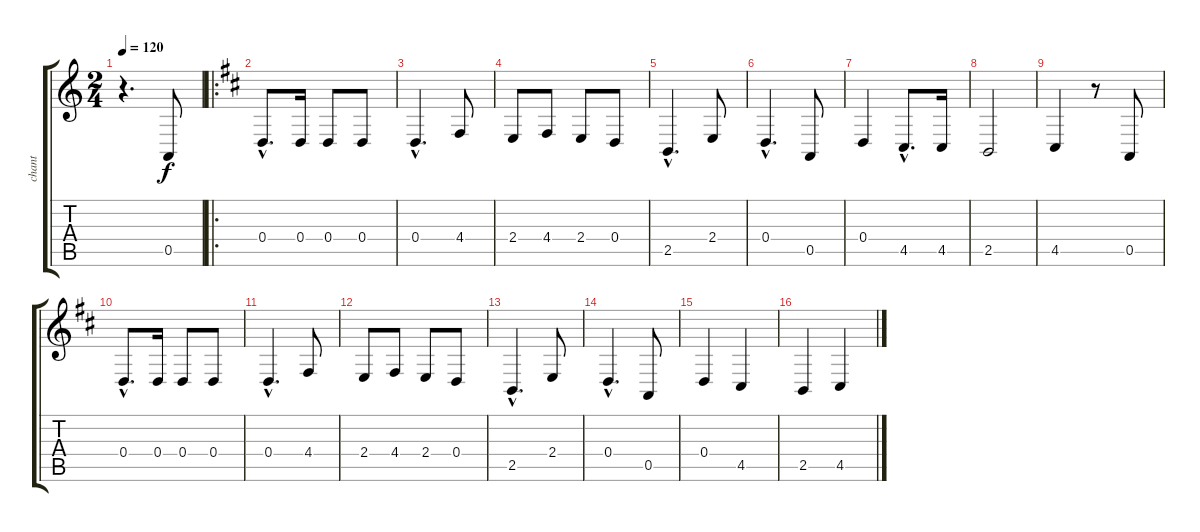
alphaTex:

\track ("chant" "chant") {instrument accordion}
\staff {score tabs}
\tuning (E4 B3 G3 D3 A2 E2) {hide}
\ts (2 4)
\tempo 120
\clef g2
\ks c
r.4{d dy f instrument accordion} 0.5.8 |
\ro
\ks d
0.4{hac}.8{d} 0.4.16 0.4.8 0.4.8 |
0.4{hac}.4{d} 4.4.8 |
2.4.8 4.4.8 2.4.8 0.4.8 |
2.5{hac}.4{d} 2.4.8 |
0.4{hac}.4{d} 0.5.8 |
0.4.4 4.5{hac}.8{d} 4.5.16 |
2.5.2 |
4.5.4 r.8 0.5.8 |
0.4{hac}.8{d} 0.4.16 0.4.8 0.4.8 |
0.4{hac}.4{d} 4.4.8 |
2.4.8 4.4.8 2.4.8 0.4.8 |
2.5{hac}.4{d} 2.4.8 |
0.4{hac}.4{d} 0.5.8 |
0.4.4 4.5.4 |
2.5.4 4.5.4
